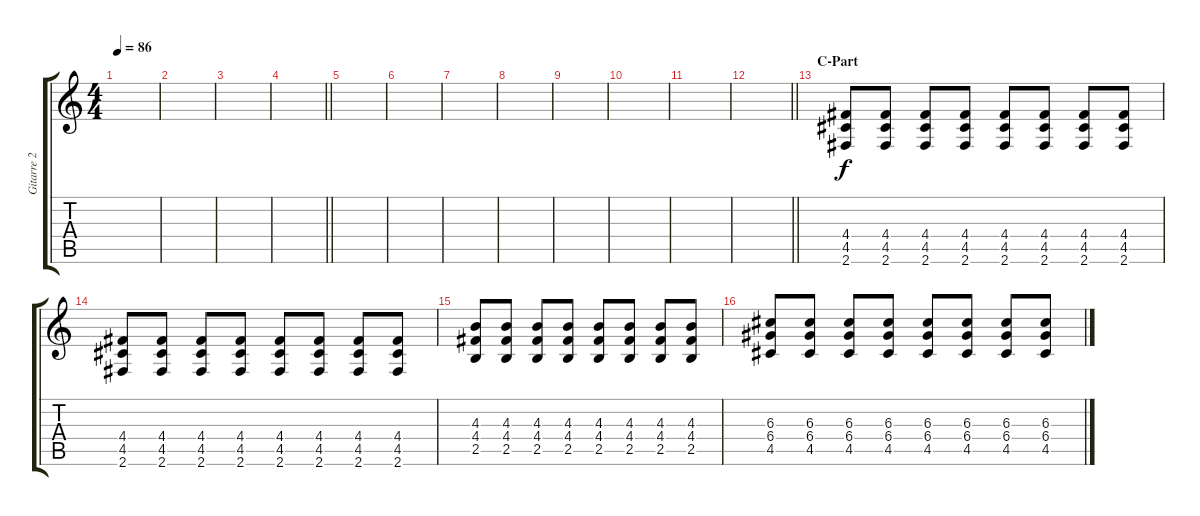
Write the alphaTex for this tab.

\track ("Gitarre 2" "Gitarre 2") {instrument distortionguitar}
\staff {score tabs}
\tuning (E4 B3 G3 D3 A2 E2) {hide}
\ts (4 4)
\tempo 86
\clef g2
\ks c
|
|
|
\barLineRight lightlight
|
|
|
|
|
|
|
|
\barLineRight lightlight
|
\section ("" "C-Part")
(4.4 4.5 2.6).8 (4.4 4.5 2.6).8 (4.4 4.5 2.6).8 (4.4 4.5 2.6).8 (4.4 4.5 2.6).8 (4.4 4.5 2.6).8 (4.4 4.5 2.6).8 (4.4 4.5 2.6).8 |
(4.4 4.5 2.6).8 (4.4 4.5 2.6).8 (4.4 4.5 2.6).8 (4.4 4.5 2.6).8 (4.4 4.5 2.6).8 (4.4 4.5 2.6).8 (4.4 4.5 2.6).8 (4.4 4.5 2.6).8 |
(4.3 4.4 2.5).8 (4.3 4.4 2.5).8 (4.3 4.4 2.5).8 (4.3 4.4 2.5).8 (4.3 4.4 2.5).8 (4.3 4.4 2.5).8 (4.3 4.4 2.5).8 (4.3 4.4 2.5).8 |
(6.3 6.4 4.5).8 (6.3 6.4 4.5).8 (6.3 6.4 4.5).8 (6.3 6.4 4.5).8 (6.3 6.4 4.5).8 (6.3 6.4 4.5).8 (6.3 6.4 4.5).8 (6.3 6.4 4.5).8
